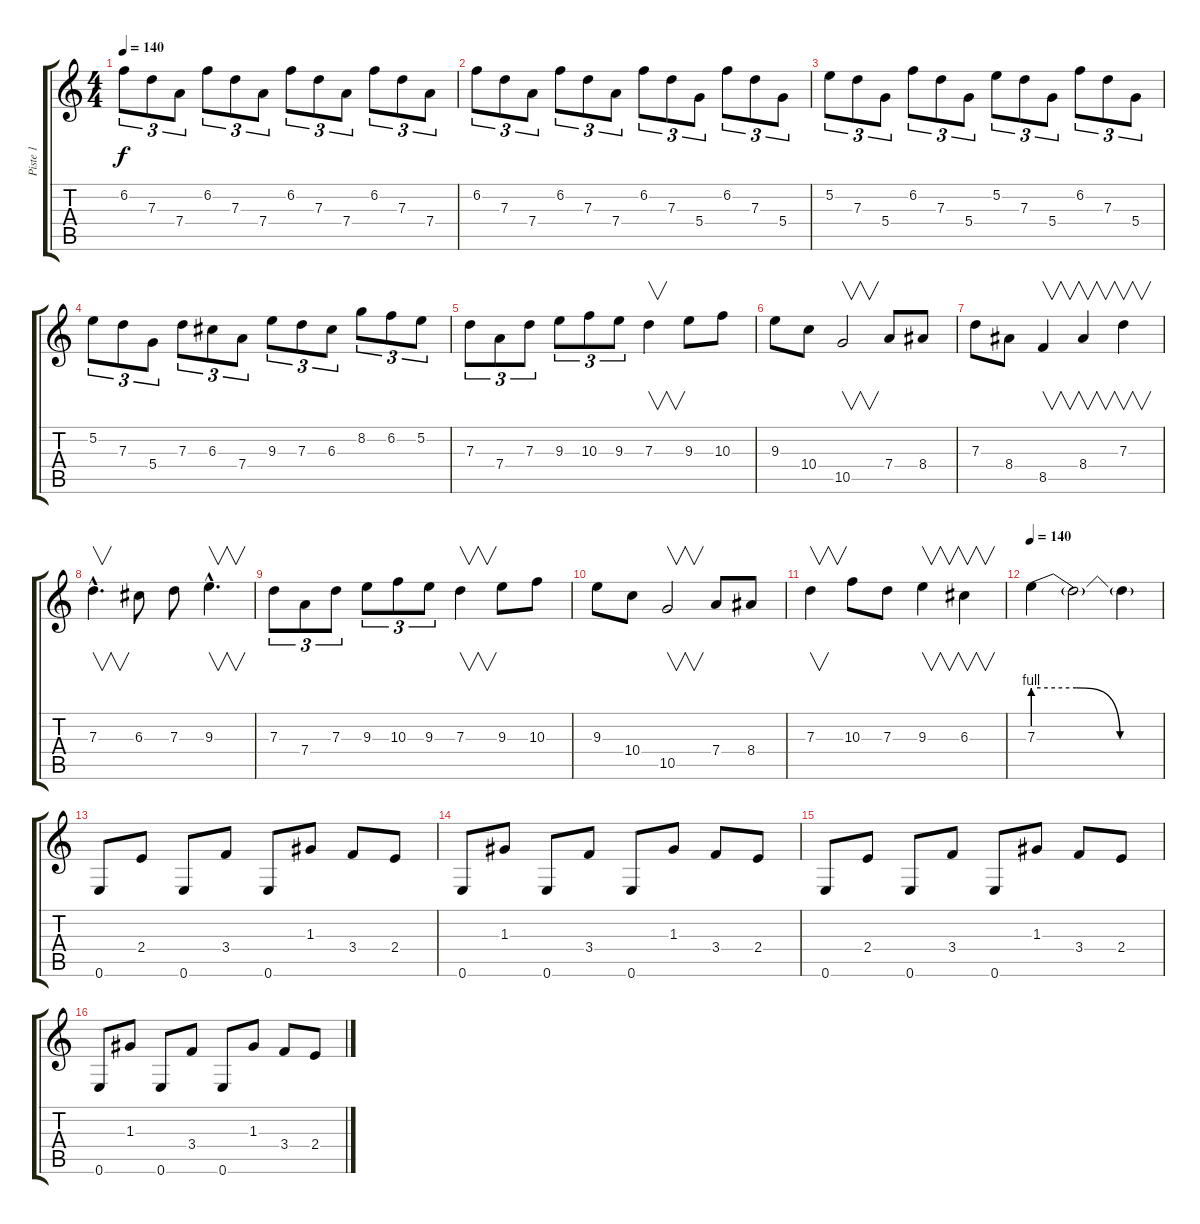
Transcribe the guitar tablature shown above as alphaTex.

\track ("Piste 1" "Piste 1") {instrument acousticguitarnylon}
\staff {score tabs}
\tuning (E4 B3 G3 D3 A2 E2) {hide}
\ts (4 4)
\tempo 140
\clef g2
\ks c
6.2.8{tu (3 2) dy f} 7.3.8{tu (3 2)} 7.4.8{tu (3 2)} 6.2.8{tu (3 2)} 7.3.8{tu (3 2)} 7.4.8{tu (3 2)} 6.2.8{tu (3 2)} 7.3.8{tu (3 2)} 7.4.8{tu (3 2)} 6.2.8{tu (3 2)} 7.3.8{tu (3 2)} 7.4.8{tu (3 2)} |
6.2.8{tu (3 2)} 7.3.8{tu (3 2)} 7.4.8{tu (3 2)} 6.2.8{tu (3 2)} 7.3.8{tu (3 2)} 7.4.8{tu (3 2)} 6.2.8{tu (3 2)} 7.3.8{tu (3 2)} 5.4.8{tu (3 2)} 6.2.8{tu (3 2)} 7.3.8{tu (3 2)} 5.4.8{tu (3 2)} |
5.2.8{tu (3 2)} 7.3.8{tu (3 2)} 5.4.8{tu (3 2)} 6.2.8{tu (3 2)} 7.3.8{tu (3 2)} 5.4.8{tu (3 2)} 5.2.8{tu (3 2)} 7.3.8{tu (3 2)} 5.4.8{tu (3 2)} 6.2.8{tu (3 2)} 7.3.8{tu (3 2)} 5.4.8{tu (3 2)} |
5.2.8{tu (3 2)} 7.3.8{tu (3 2)} 5.4.8{tu (3 2)} 7.3.8{tu (3 2)} 6.3.8{tu (3 2)} 7.4.8{tu (3 2)} 9.3.8{tu (3 2)} 7.3.8{tu (3 2)} 6.3.8{tu (3 2)} 8.2.8{tu (3 2)} 6.2.8{tu (3 2)} 5.2.8{tu (3 2)} |
7.3.8{tu (3 2)} 7.4.8{tu (3 2)} 7.3.8{tu (3 2)} 9.3.8{tu (3 2)} 10.3.8{tu (3 2)} 9.3.8{tu (3 2)} 7.3.4{v} 9.3.8 10.3.8 |
9.3.8 10.4.8 10.5.2{v} 7.4.8 8.4.8 |
7.3.8 8.4.8 8.5.4{v} 8.4.4{v} 7.3.4{v} |
7.3{hac}.4{v d} 6.3.8 7.3.8 9.3{hac}.4{v d} |
7.3.8{tu (3 2)} 7.4.8{tu (3 2)} 7.3.8{tu (3 2)} 9.3.8{tu (3 2)} 10.3.8{tu (3 2)} 9.3.8{tu (3 2)} 7.3.4{v} 9.3.8 10.3.8 |
9.3.8 10.4.8 10.5.2{v} 7.4.8 8.4.8 |
7.3.4{v} 10.3.8 7.3.8 9.3.4{v} 6.3.4{v} |
\tempo 140
7.3{be (custom 0 4 20 4 40 0 60 0)}.4{volume 16 instrument distortionguitar} 7.3{t}.2 7.3{t}.4 |
0.6.8 2.4.8 0.6.8 3.4.8 0.6.8 1.3.8 3.4.8 2.4.8 |
0.6.8 1.3.8 0.6.8 3.4.8 0.6.8 1.3.8 3.4.8 2.4.8 |
0.6.8 2.4.8 0.6.8 3.4.8 0.6.8 1.3.8 3.4.8 2.4.8 |
0.6.8 1.3.8 0.6.8 3.4.8 0.6.8 1.3.8 3.4.8 2.4.8
